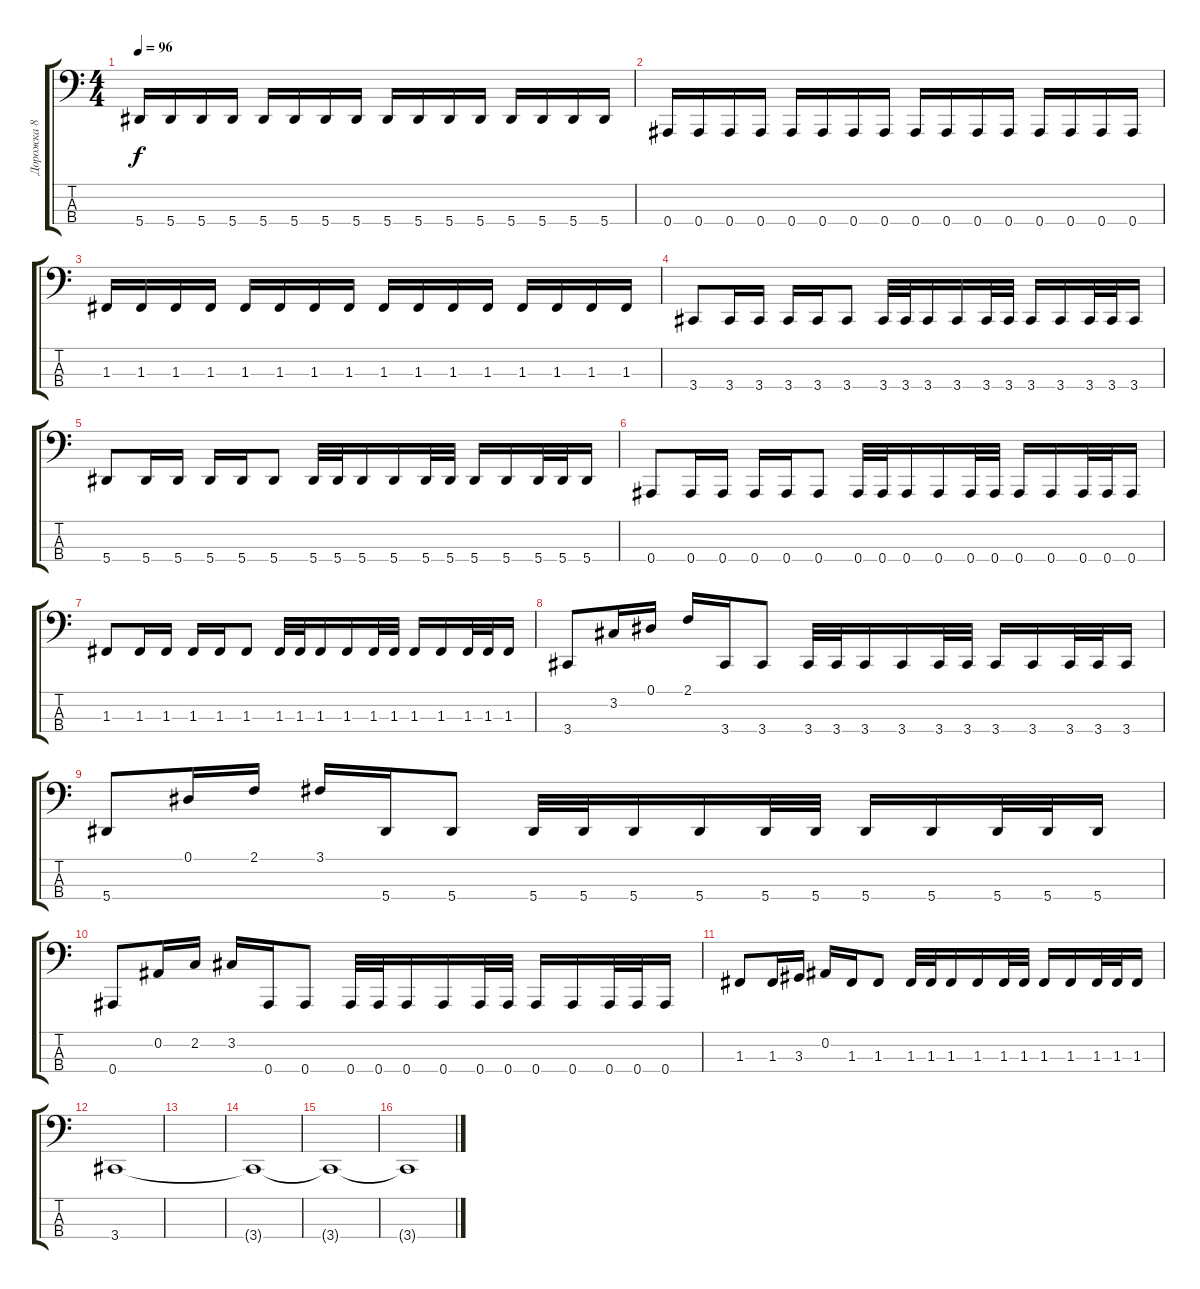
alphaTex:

\track ("Дорожка 8" "Дорожка 8") {instrument electricbasspick}
\staff {score tabs}
\tuning (Eb2 Bb1 F1 Bb0) {hide}
\ts (4 4)
\tempo 96
\clef f4
\ks c
5.4.16{dy f} 5.4.16 5.4.16 5.4.16 5.4.16 5.4.16 5.4.16 5.4.16 5.4.16 5.4.16 5.4.16 5.4.16 5.4.16 5.4.16 5.4.16 5.4.16 |
0.4.16 0.4.16 0.4.16 0.4.16 0.4.16 0.4.16 0.4.16 0.4.16 0.4.16 0.4.16 0.4.16 0.4.16 0.4.16 0.4.16 0.4.16 0.4.16 |
1.3.16 1.3.16 1.3.16 1.3.16 1.3.16 1.3.16 1.3.16 1.3.16 1.3.16 1.3.16 1.3.16 1.3.16 1.3.16 1.3.16 1.3.16 1.3.16 |
3.4.8 3.4.16 3.4.16 3.4.16 3.4.16 3.4.8 3.4.32 3.4.32 3.4.16 3.4.16 3.4.32 3.4.32 3.4.16 3.4.16 3.4.32 3.4.32 3.4.16 |
5.4.8 5.4.16 5.4.16 5.4.16 5.4.16 5.4.8 5.4.32 5.4.32 5.4.16 5.4.16 5.4.32 5.4.32 5.4.16 5.4.16 5.4.32 5.4.32 5.4.16 |
0.4.8 0.4.16 0.4.16 0.4.16 0.4.16 0.4.8 0.4.32 0.4.32 0.4.16 0.4.16 0.4.32 0.4.32 0.4.16 0.4.16 0.4.32 0.4.32 0.4.16 |
1.3.8 1.3.16 1.3.16 1.3.16 1.3.16 1.3.8 1.3.32 1.3.32 1.3.16 1.3.16 1.3.32 1.3.32 1.3.16 1.3.16 1.3.32 1.3.32 1.3.16 |
3.4.8 3.2.16 0.1.16 2.1.16 3.4.16 3.4.8 3.4.32 3.4.32 3.4.16 3.4.16 3.4.32 3.4.32 3.4.16 3.4.16 3.4.32 3.4.32 3.4.16 |
5.4.8 0.1.16 2.1.16 3.1.16 5.4.16 5.4.8 5.4.32 5.4.32 5.4.16 5.4.16 5.4.32 5.4.32 5.4.16 5.4.16 5.4.32 5.4.32 5.4.16 |
0.4.8 0.2.16 2.2.16 3.2.16 0.4.16 0.4.8 0.4.32 0.4.32 0.4.16 0.4.16 0.4.32 0.4.32 0.4.16 0.4.16 0.4.32 0.4.32 0.4.16 |
1.3.8 1.3.16 3.3.16 0.2.16 1.3.16 1.3.8 1.3.32 1.3.32 1.3.16 1.3.16 1.3.32 1.3.32 1.3.16 1.3.16 1.3.32 1.3.32 1.3.16 |
3.4.1 |
|
3.4{t}.1 |
3.4{t}.1 |
3.4{t}.1
